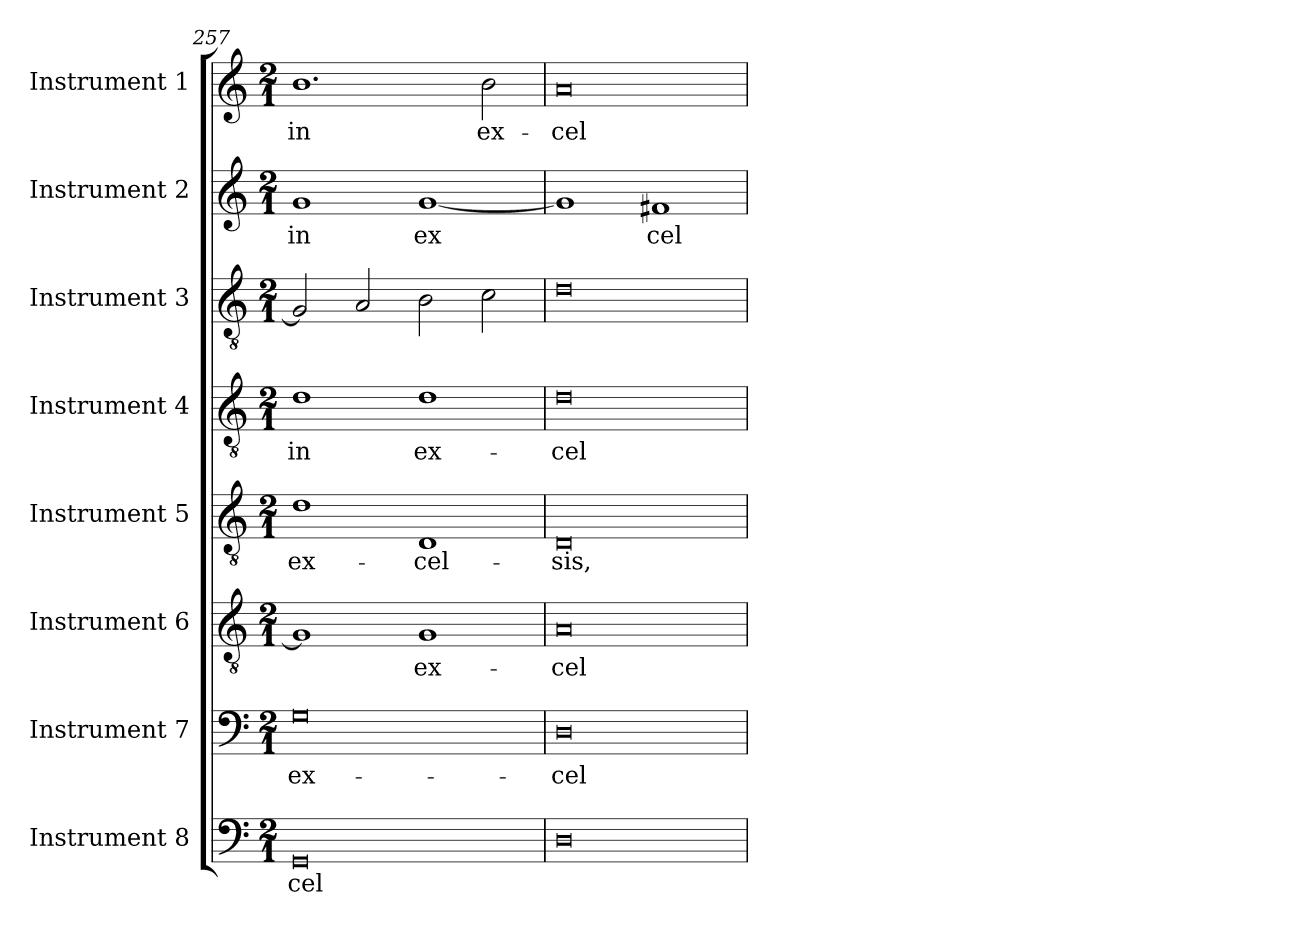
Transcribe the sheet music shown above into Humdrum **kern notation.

**kern	**text	**kern	**text	**kern	**text	**kern	**text	**kern	**text	**kern	**text	**kern	**text	**kern	**text
*part8	*part8	*part7	*part7	*part6	*part6	*part5	*part5	*part4	*part4	*part3	*part3	*part2	*part2	*part1	*part1
*staff8	*staff8	*staff7	*staff7	*staff6	*staff6	*staff5	*staff5	*staff4	*staff4	*staff3	*staff3	*staff2	*staff2	*staff1	*staff1
*I"Instrument 8	*	*I"Instrument 7	*	*I"Instrument 6	*	*I"Instrument 5	*	*I"Instrument 4	*	*I"Instrument 3	*	*I"Instrument 2	*	*I"Instrument 1	*
*clefF4	*	*clefF4	*	*clefGv2	*	*clefGv2	*	*clefGv2	*	*clefGv2	*	*clefG2	*	*clefG2	*
*k[]	*	*k[]	*	*k[]	*	*k[]	*	*k[]	*	*k[]	*	*k[]	*	*k[]	*
*C:	*	*C:	*	*C:	*	*C:	*	*C:	*	*C:	*	*C:	*	*C:	*
*M2/1	*	*M2/1	*	*M2/1	*	*M2/1	*	*M2/1	*	*M2/1	*	*M2/1	*	*M2/1	*
=257	=257	=257	=257	=257	=257	=257	=257	=257	=257	=257	=257	=257	=257	=257	=257
!	!LO:LY:b:cj	!	!LO:LY:b:cj	!	!LO:LY:b:cj	!	!LO:LY:b:cj	!	!LO:LY:b:cj	!	!LO:LY:b:cj	!	!LO:LY:b:cj	!	!LO:LY:b:cj
0GG	-cel-	0G	ex-	1G]	.	1d	ex-	1d	in	2G/]	.	1g	in	1.b	in
!	!	!	!	!	!	!	!	!	!	!	!LO:LY:b:cj	!	!	!	!
.	.	.	.	.	.	.	.	.	.	2A/	.	.	.	.	.
!	!	!	!	!	!LO:LY:b:cj	!	!LO:LY:b:cj	!	!LO:LY:b:cj	!	!LO:LY:b:cj	!	!LO:LY:b:cj	!	!
.	.	.	.	1G	ex-	1D	-cel-	1d	ex-	2B\	.	[>1g	ex-	.	.
!	!	!	!	!	!	!	!	!	!	!	!LO:LY:b:cj	!	!	!	!LO:LY:b:cj
.	.	.	.	.	.	.	.	.	.	2c\	.	.	.	2b\	ex-
!!LO:PB:g=z
=258	=258	=258	=258	=258	=258	=258	=258	=258	=258	=258	=258	=258	=258	=258	=258
!	!LO:LY:b:cj	!	!LO:LY:b:cj	!	!LO:LY:b:cj	!	!LO:LY:b:cj	!	!LO:LY:b:cj	!	!LO:LY:b:cj	!	!LO:LY:b:cj	!	!LO:LY:b:cj
0D	--	0D	-cel-	0A	-cel-	0D	-sis,	0d	-cel-	0d	.	1g]	--	0a	-cel-
!	!	!	!	!	!	!	!	!	!	!	!	!	!LO:LY:b:cj	!	!
.	.	.	.	.	.	.	.	.	.	.	.	1f#X	-cel-	.	.
=	=	=	=	=	=	=	=	=	=	=	=	=	=	=	=
*-	*-	*-	*-	*-	*-	*-	*-	*-	*-	*-	*-	*-	*-	*-	*-
